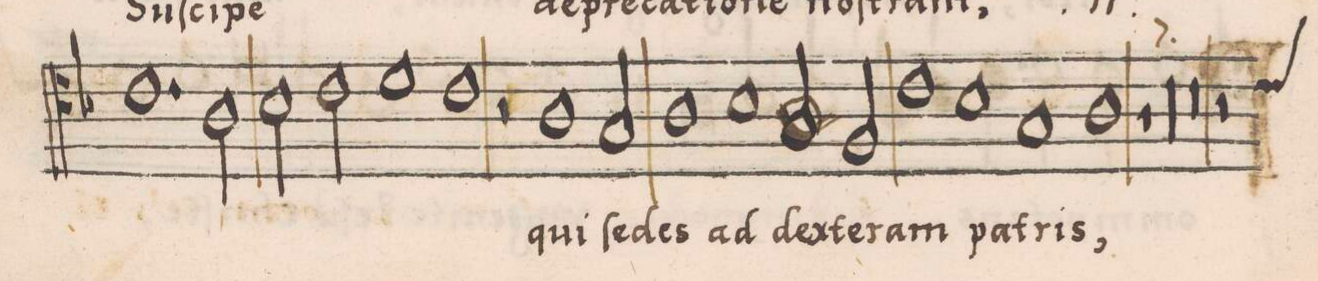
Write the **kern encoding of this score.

**kern	**text
*I"CANTVS	*
*clefC4	*
*k[b-]	*
*met(C|)	*
*M2/1	*
1.c	-ca-
=70	=70
2A\	   ti-
2B-\	-o-
2c\	-ne(m)
=71	=71
1d	noſ-
1c	-tram,
*	*Xij
=72	=72
2r	.
1A	qui
2G/	ſe-
=73	=73
1A	  des
1B-	ad
=74	=74
2A/	dex-
2F/	-te-
1c	-ram
=75	=75
1B-	pa-
1G	-tris,
=76	=76
*custos:c	*
1A	.
*-	*-
